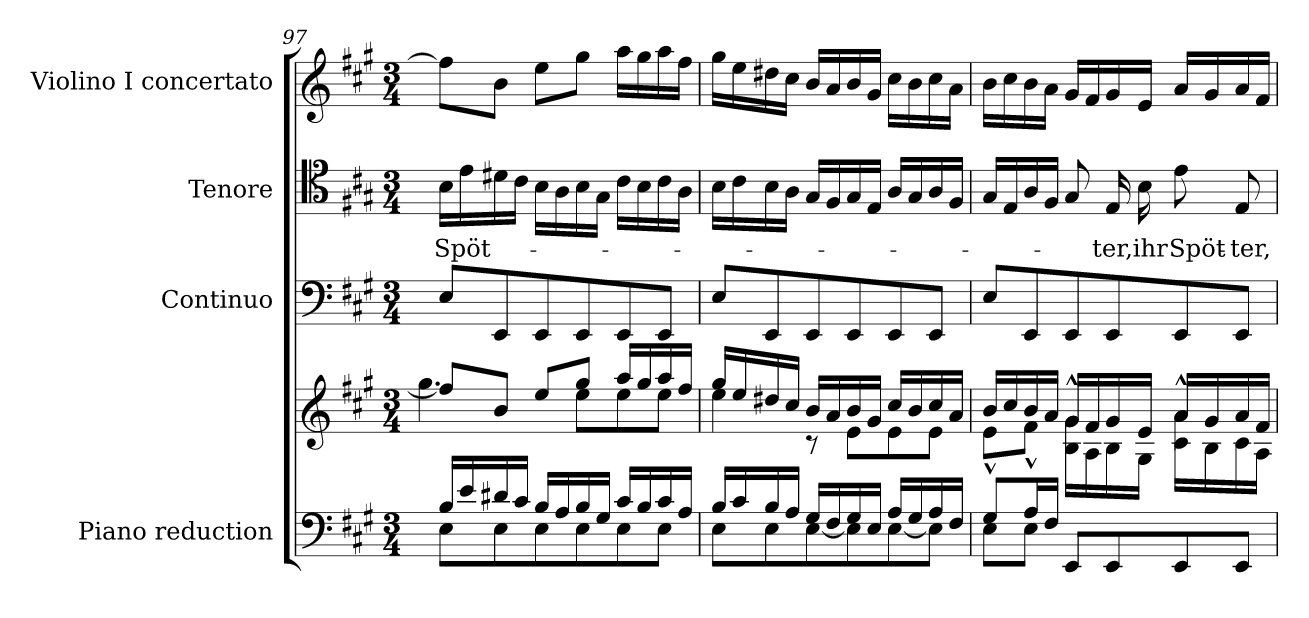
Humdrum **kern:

**kern	**kern	**kern	**kern	**text	**kern
*part4	*part4	*part3	*part2	*part2	*part1
*staff5	*staff4	*staff3	*staff2	*staff2	*staff1
*I"Piano reduction	*	*I"Continuo	*I"Tenore	*	*I"Violino I concertato
*I'Pno	*	*	*	*	*I'Vln
*clefF4	*clefG2	*clefF4	*clefC4	*	*clefG2
*k[f#c#g#]	*k[f#c#g#]	*k[f#c#g#]	*k[f#c#g#]	*	*k[f#c#g#]
*M3/4	*M3/4	*M3/4	*M3/4	*	*M3/4
=97	=97	=97	=97	=97	=97
*^	*^	*	*	*	*
!	!	!	!	!	!	!LO:LY:b	!
16B/LL	8E\L	8ff#/L]	4.gg#\	8E/L	16B\LL	Spöt-	8ff#\L]
16e/	.	.	.	.	16e\	.	.
16d#X/	8E\	8b/J	.	8EE/	16d#X\	.	8b\J
16c#/JJ	.	.	.	.	16c#\JJ	.	.
16B/LL	8E\	8ee/L	.	8EE/	16B\LL	.	8ee\L
16A/	.	.	.	.	16A\	.	.
16B/	8E\	8gg#/J	8ee\L	8EE/	16B\	.	8gg#\J
16G#/JJ	.	.	.	.	16G#\JJ	.	.
16c#/LL	8E\	16aa/LL	8ee\	8EE/	16c#\LL	.	16aa\LL
16B/	.	16gg#/	.	.	16B\	.	16gg#\
16c#/	8E\J	16aa/	8ee\J	8EE/J	16c#\	.	16aa\
16A/JJ	.	16ff#/JJ	.	.	16A\JJ	.	16ff#\JJ
=98	=98	=98	=98	=98	=98	=98	=98
16B/LL	8E\L	16gg#/LL	4ee\	8E/L	16B\LL	.	16gg#\LL
16c#/	.	16ee/	.	.	16c#\	.	16ee\
16B/	8E\	16dd#X/	.	8EE/	16B\	.	16dd#X\
16A/JJ	.	16cc#/JJ	.	.	16A\JJ	.	16cc#\JJ
16G#/LL	[8E\	16b/LL	8r	8EE/	16G#/LL	.	16b/LL
16F#/	.	16a/	.	.	16F#/	.	16a/
16G#/	8E\]	16b/	8e\L	8EE/	16G#/	.	16b/
16E/JJ	.	16g#/JJ	.	.	16E/JJ	.	16g#/JJ
16A/LL	[8E\	16cc#/LL	8e\	8EE/	16A/LL	.	16cc#\LL
16G#/	.	16b/	.	.	16G#/	.	16b\
16A/	8E\J]	16cc#/	8e\J	8EE/J	16A/	.	16cc#\
16F#/JJ	.	16a/JJ	.	.	16F#/JJ	.	16a\JJ
=99	=99	=99	=99	=99	=99	=99	=99
*	*	*	*^	*	*	*	*
8G#/L	8E\L	16b/LL	8e^^\L	4ryy	8E/L	16G#/LL	.	16b\LL
.	.	16cc#/	.	.	.	16E/	.	16cc#\
16A/L	8E\J	16b/	8f#^^\J	.	8EE/	16A/	.	16b\
16F#/JJ	.	16a/JJ	.	.	.	16F#/JJ	.	16a\JJ
2ryy	8EE/L	16g#/LL	16B\LL	4g#^^\	8EE/	8G#/	.	16g#/LL
.	.	16f#/	16A\	.	.	.	.	16f#/
!	!	!	!	!	!	!	!LO:LY:b	!
.	8EE/	16g#/	16B\	.	8EE/	16E/	-ter,	16g#/
!	!	!	!	!	!	!	!LO:LY:b	!
.	.	16e/JJ	16G#\JJ	.	.	16B\	ihr	16e/JJ
!	!	!	!	!	!	!	!LO:LY:b	!
.	8EE/	16a/LL	16c#\LL	4a^^\	8EE/	8e\	Spöt-	16a/LL
.	.	16g#/	16B\	.	.	.	.	16g#/
!	!	!	!	!	!	!	!LO:LY:b	!
.	8EE/J	16a/	16c#\	.	8EE/J	8E/	-ter,	16a/
.	.	16f#/JJ	16A\JJ	.	.	.	.	16f#/JJ
*v	*v	*	*	*	*	*	*	*
*	*v	*v	*v	*	*	*	*
=	=	=	=	=	=
*-	*-	*-	*-	*-	*-
